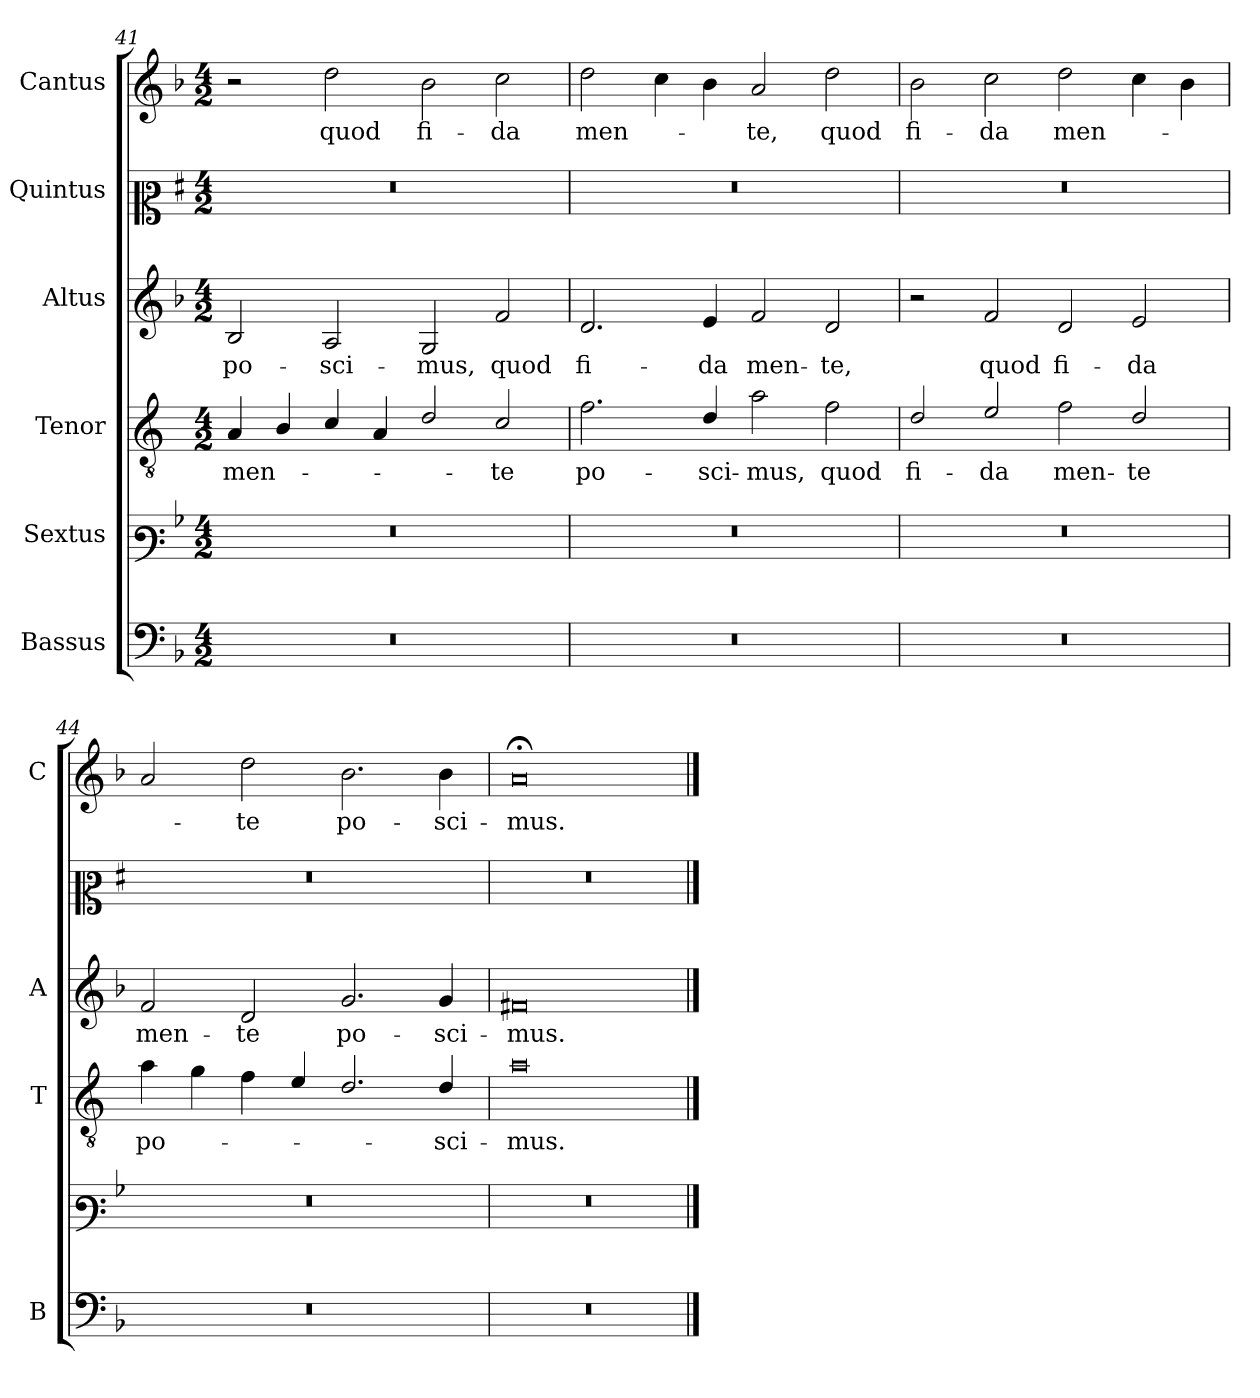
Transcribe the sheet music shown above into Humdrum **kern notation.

**kern	**kern	**kern	**text	**kern	**text	**kern	**kern	**text
*part6	*part5	*part4	*part4	*part3	*part3	*part2	*part1	*part1
*staff6	*staff5	*staff4	*staff4	*staff3	*staff3	*staff2	*staff1	*staff1
*I"Bassus	*I"Sextus	*I"Tenor	*	*I"Altus	*	*I"Quintus	*I"Cantus	*
*I'B	*	*I'T	*	*I'A	*	*	*I'C	*
*clefF4	*clefF3	*clefGv2	*	*clefG2	*	*clefC2	*clefG2	*
*	*	*ITrd4c7	*	*	*	*ITrd1c2	*	*
*k[b-]	*k[b-]	*k[b-]	*	*k[b-]	*	*k[b-]	*k[b-]	*
*F:	*F:	*F:	*	*F:	*	*F:	*F:	*
*M4/2	*M4/2	*M4/2	*	*M4/2	*	*M4/2	*M4/2	*
=41	=41	=41	=41	=41	=41	=41	=41	=41
!	!	!	!LO:LY:b	!	!LO:LY:b	!	!	!
0r	0r	4D/	men-	2B-/	po-	0r	2r	.
.	.	4E/	.	.	.	.	.	.
!	!	!	!	!	!LO:LY:b	!	!	!LO:LY:b
.	.	4F/	.	2A/	-sci-	.	2dd\	quod
.	.	4D/	.	.	.	.	.	.
!	!	!	!	!	!LO:LY:b	!	!	!LO:LY:b
.	.	2G/	.	2G/	-mus,	.	2b-\	fi-
!	!	!	!LO:LY:b	!	!LO:LY:b	!	!	!LO:LY:b
.	.	2F/	-te	2f/	quod	.	2cc\	-da
!!LO:LB:g=z
=42	=42	=42	=42	=42	=42	=42	=42	=42
!	!	!	!LO:LY:b	!	!LO:LY:b	!	!	!LO:LY:b
0r	0r	2.B-\	po-	2.d/	fi-	0r	2dd\	men-
.	.	.	.	.	.	.	4cc\	.
!	!	!	!LO:LY:b	!	!LO:LY:b	!	!	!
.	.	4G/	-sci-	4e/	-da	.	4b-\	.
!	!	!	!LO:LY:b	!	!LO:LY:b	!	!	!LO:LY:b
.	.	2d\	-mus,	2f/	men-	.	2a/	-te,
!	!	!	!LO:LY:b	!	!LO:LY:b	!	!	!LO:LY:b
.	.	2B-\	quod	2d/	-te,	.	2dd\	quod
=43	=43	=43	=43	=43	=43	=43	=43	=43
!	!	!	!LO:LY:b	!	!	!	!	!LO:LY:b
0r	0r	2G/	fi-	2r	.	0r	2b-\	fi-
!	!	!	!LO:LY:b	!	!LO:LY:b	!	!	!LO:LY:b
.	.	2A/	-da	2f/	quod	.	2cc\	-da
!	!	!	!LO:LY:b	!	!LO:LY:b	!	!	!LO:LY:b
.	.	2B-\	men-	2d/	fi-	.	2dd\	men-
!	!	!	!LO:LY:b	!	!LO:LY:b	!	!	!
.	.	2G/	-te	2e/	-da	.	4cc\	.
.	.	.	.	.	.	.	4b-\	.
=44	=44	=44	=44	=44	=44	=44	=44	=44
!	!	!	!LO:LY:b	!	!LO:LY:b	!	!	!
0r	0r	4d\	po-	2f/	men-	0r	2a/	.
.	.	4c\	.	.	.	.	.	.
!	!	!	!	!	!LO:LY:b	!	!	!LO:LY:b
.	.	4B-\	.	2d/	-te	.	2dd\	-te
.	.	4A/	.	.	.	.	.	.
!	!	!	!	!	!LO:LY:b	!	!	!LO:LY:b
.	.	2.G/	.	2.g/	po-	.	2.b-\	po-
!	!	!	!LO:LY:b	!	!LO:LY:b	!	!	!LO:LY:b
.	.	4G/	-sci-	4g/	-sci-	.	4b-\	-sci-
=45	=45	=45	=45	=45	=45	=45	=45	=45
!	!	!	!LO:LY:b	!	!LO:LY:b	!	!	!LO:LY:b
0r	0r	0d	-mus.	0f#X	-mus.	0r	0a;<	-mus.
==	==	==	==	==	==	==	==	==
*-	*-	*-	*-	*-	*-	*-	*-	*-
